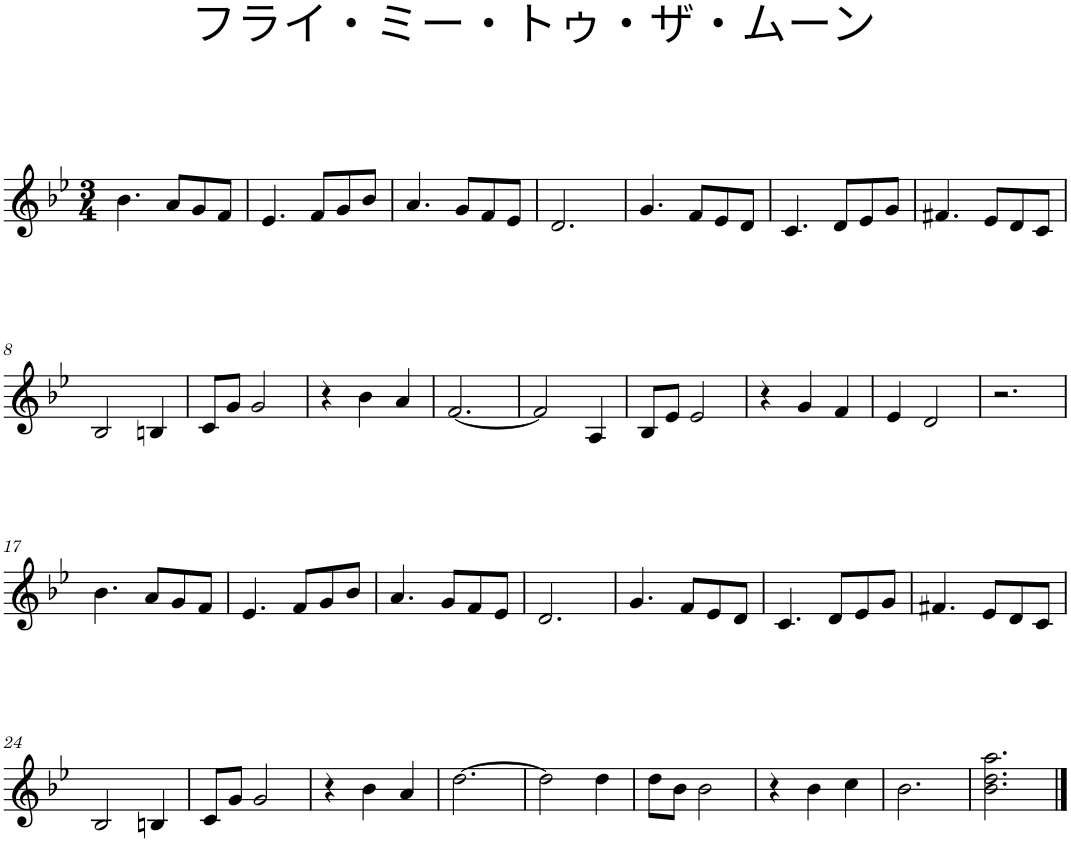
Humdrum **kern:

**kern
*part1
*staff1
*I"Piano
*I'Pno.
*clefG2
*k[b-e-]
*M3/4
=1
4.b-\
8a/L
8g/
8f/J
=2
4.e-/
8f/L
8g/
8b-/J
=3
4.a/
8g/L
8f/
8e-/J
=4
2.d/
=5
4.g/
8f/L
8e-/
8d/J
=6
4.c/
8d/L
8e-/
8g/J
=7
4.f#X/
8e-/L
8d/
8c/J
!!LO:LB:g=z
=8
2B-/
4Bn/
=9
8c/L
8g/J
2g/
=10
4r
4b-\
4a/
=11
[<2.f/
=12
2f/]
4A/
=13
8B-/L
8e-/J
2e-/
=14
4r
4g/
4f/
=15
4e-/
2d/
=16
2.r
!!LO:LB:g=z
=17
4.b-\
8a/L
8g/
8f/J
=18
4.e-/
8f/L
8g/
8b-/J
=19
4.a/
8g/L
8f/
8e-/J
=20
2.d/
=21
4.g/
8f/L
8e-/
8d/J
=22
4.c/
8d/L
8e-/
8g/J
=23
4.f#X/
8e-/L
8d/
8c/J
!!LO:LB:g=z
=24
2B-/
4Bn/
=25
8c/L
8g/J
2g/
=26
4r
4b-\
4a/
=27
[>2.dd\
=28
2dd\]
4dd\
=29
8dd\L
8b-\J
2b-\
=30
4r
4b-\
4cc\
=31
2.b-\
=32
2.b-\ 2.dd\ 2.aa\
==
*-
